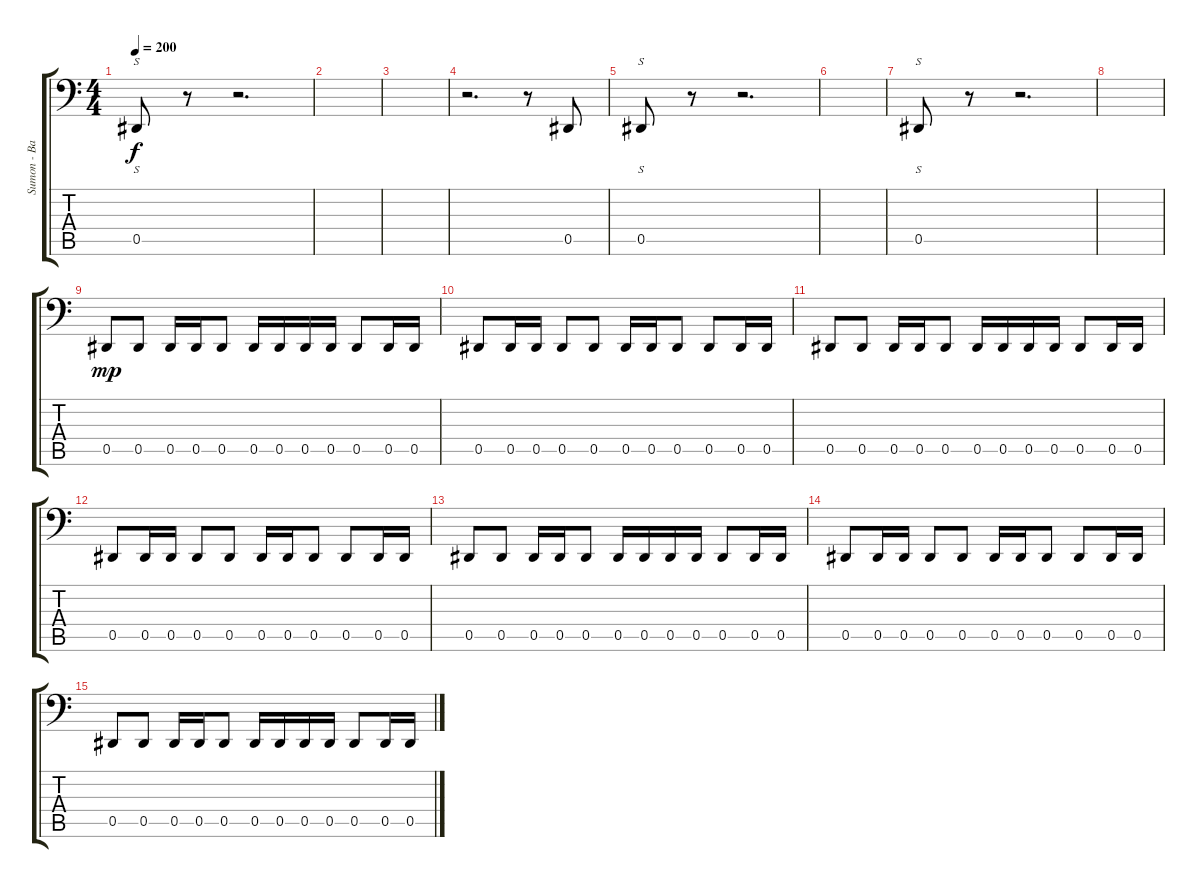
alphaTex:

\track ("Sumon - Bass" "Sumon - Ba") {instrument electricbassfinger}
\staff {score tabs}
\tuning (B2 Gb2 Db2 Ab1 Eb1 Bb0) {hide}
\ts (4 4)
\tempo 200
\clef f4
\ks c
0.5.8{s dy f instrument electricbassfinger} r.8 r.2{d} |
|
|
r.2{d} r.8 0.5.8 |
0.5.8{s} r.8 r.2{d} |
|
0.5.8{s} r.8 r.2{d} |
|
0.5.8{dy mp} 0.5.8 0.5.16 0.5.16 0.5.8 0.5.16 0.5.16 0.5.16 0.5.16 0.5.8 0.5.16 0.5.16 |
0.5.8 0.5.16 0.5.16 0.5.8 0.5.8 0.5.16 0.5.16 0.5.8 0.5.8 0.5.16 0.5.16 |
0.5.8 0.5.8 0.5.16 0.5.16 0.5.8 0.5.16 0.5.16 0.5.16 0.5.16 0.5.8 0.5.16 0.5.16 |
0.5.8 0.5.16 0.5.16 0.5.8 0.5.8 0.5.16 0.5.16 0.5.8 0.5.8 0.5.16 0.5.16 |
0.5.8 0.5.8 0.5.16 0.5.16 0.5.8 0.5.16 0.5.16 0.5.16 0.5.16 0.5.8 0.5.16 0.5.16 |
0.5.8 0.5.16 0.5.16 0.5.8 0.5.8 0.5.16 0.5.16 0.5.8 0.5.8 0.5.16 0.5.16 |
0.5.8 0.5.8 0.5.16 0.5.16 0.5.8 0.5.16 0.5.16 0.5.16 0.5.16 0.5.8 0.5.16 0.5.16
